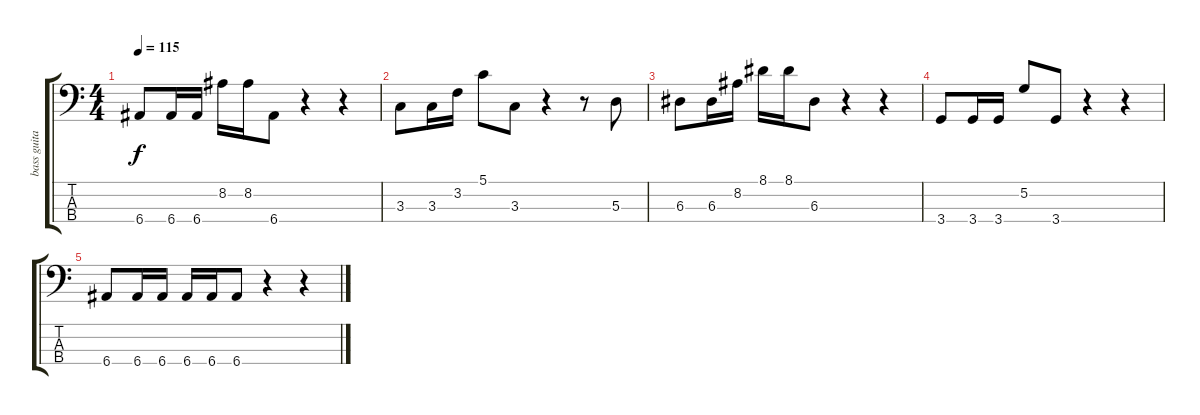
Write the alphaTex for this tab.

\track ("bass guitar" "bass guita") {instrument slapbass1}
\staff {score tabs}
\tuning (G2 D2 A1 E1) {hide}
\ts (4 4)
\tempo 115
\clef f4
\ks c
6.4.8{dy f} 6.4.16 6.4.16 8.2.16 8.2.16 6.4.8 r.4 r.4 |
3.3.8 3.3.16 3.2.16 5.1.8 3.3.8 r.4 r.8 5.3.8 |
6.3.8 6.3.16 8.2.16 8.1.16 8.1.16 6.3.8 r.4 r.4 |
3.4.8 3.4.16 3.4.16 5.2.8 3.4.8 r.4 r.4 |
6.4.8 6.4.16 6.4.16 6.4.16 6.4.16 6.4.8 r.4 r.4
